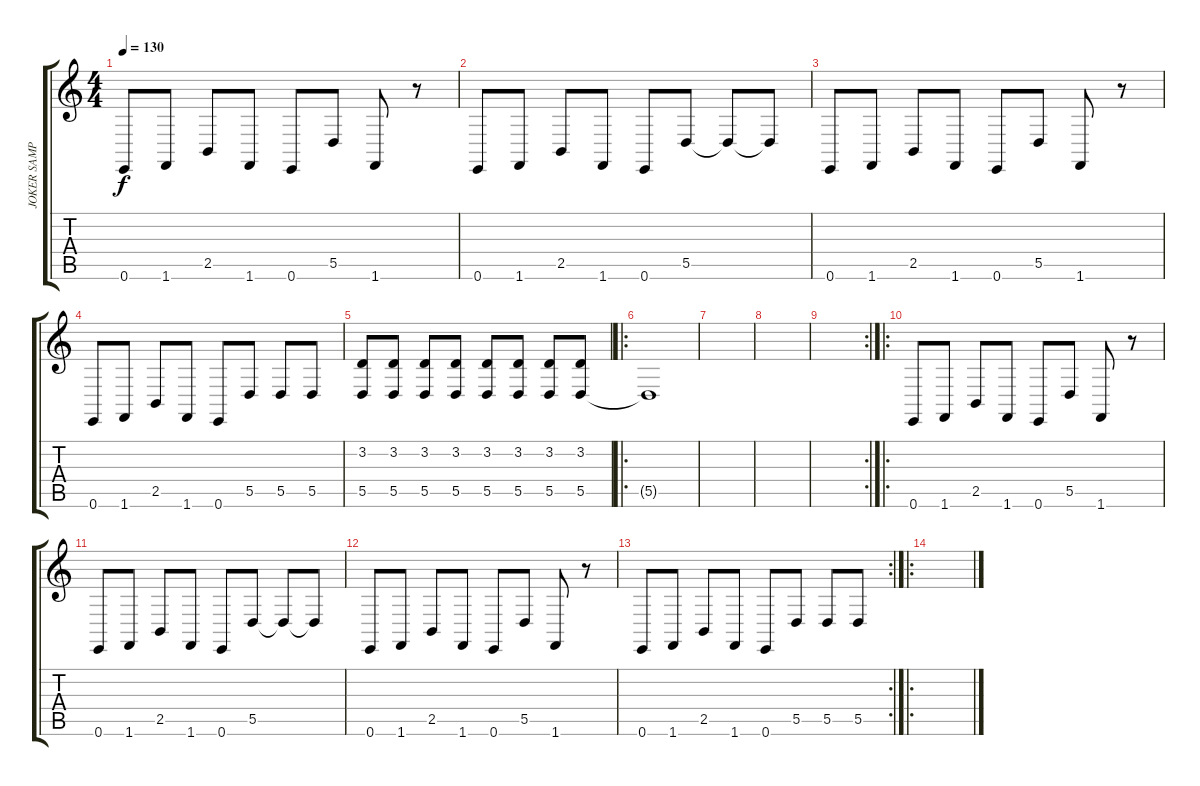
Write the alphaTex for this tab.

\track ("JOKER SAMPLES" "JOKER SAMP") {instrument fx1rain}
\staff {score tabs}
\tuning (E4 B3 G3 D3 A2 E2) {hide}
\ts (4 4)
\tempo 130
\clef g2
\ks c
0.6.8{dy f instrument fx1rain} 1.6.8 2.5.8 1.6.8 0.6.8 5.5.8 1.6.8 r.8 |
0.6.8 1.6.8 2.5.8 1.6.8 0.6.8 5.5.8 5.5{t}.8 5.5{t}.8 |
0.6.8 1.6.8 2.5.8 1.6.8 0.6.8 5.5.8 1.6.8 r.8 |
0.6.8 1.6.8 2.5.8 1.6.8 0.6.8 5.5.8 5.5.8 5.5.8 |
(3.2 5.5).8 (3.2 5.5).8 (3.2 5.5).8 (3.2 5.5).8 (3.2 5.5).8 (3.2 5.5).8 (3.2 5.5).8 (3.2 5.5).8 |
\ro
5.5{t}.1 |
|
|
\rc 2
|
\ro
0.6.8 1.6.8 2.5.8 1.6.8 0.6.8 5.5.8 1.6.8 r.8 |
0.6.8 1.6.8 2.5.8 1.6.8 0.6.8 5.5.8 5.5{t}.8 5.5{t}.8 |
0.6.8 1.6.8 2.5.8 1.6.8 0.6.8 5.5.8 1.6.8 r.8 |
\rc 2
0.6.8 1.6.8 2.5.8 1.6.8 0.6.8 5.5.8 5.5.8 5.5.8 |
\ro
